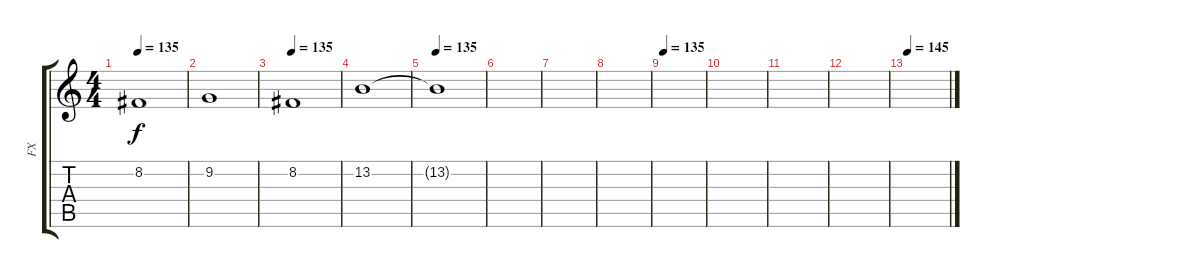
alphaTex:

\track ("FX" "FX") {instrument rockorgan}
\staff {score tabs}
\tuning (Eb4 Bb3 Gb3 Db3 Ab2 Eb2) {hide}
\ts (4 4)
\tempo 135
\clef g2
\ks c
8.2.1{dy f} |
9.2.1 |
\tempo 135
8.2.1 |
13.2.1 |
\tempo 135
13.2{t}.1{volume 6} |
|
|
|
\tempo 135
|
|
|
|
\tempo 145
